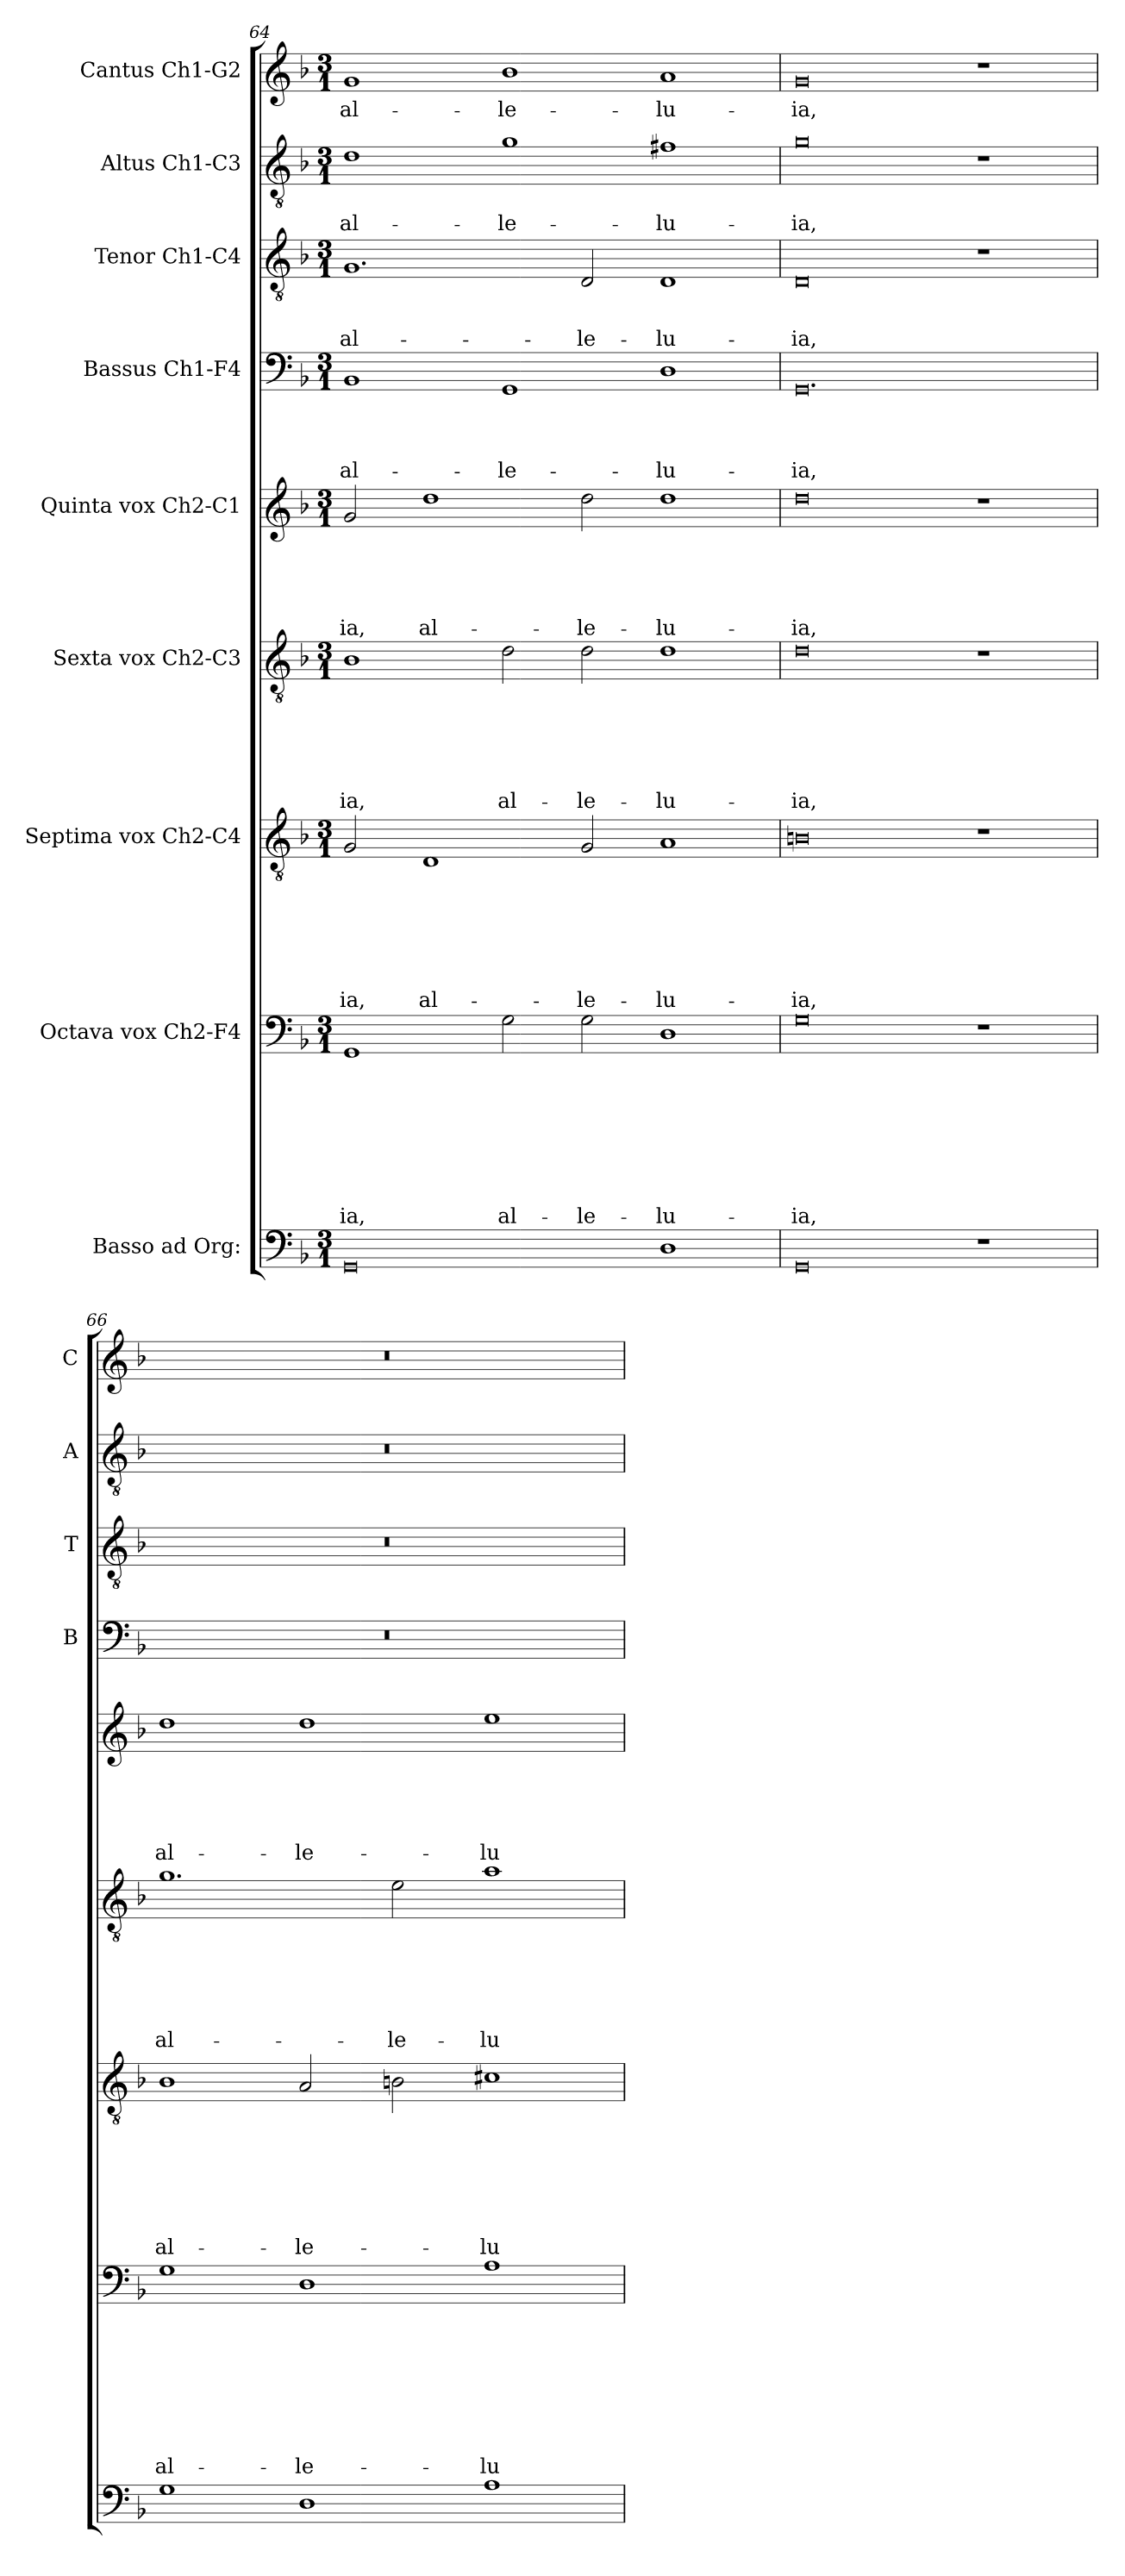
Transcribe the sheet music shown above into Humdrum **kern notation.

**kern	**kern	**text	**text	**text	**text	**text	**text	**text	**text	**kern	**text	**text	**text	**text	**text	**text	**text	**kern	**text	**text	**text	**text	**text	**text	**kern	**text	**text	**text	**text	**text	**kern	**text	**text	**text	**text	**kern	**text	**text	**text	**kern	**text	**text	**kern	**text
*part9	*part8	*part8	*part8	*part8	*part8	*part8	*part8	*part8	*part8	*part7	*part7	*part7	*part7	*part7	*part7	*part7	*part7	*part6	*part6	*part6	*part6	*part6	*part6	*part6	*part5	*part5	*part5	*part5	*part5	*part5	*part4	*part4	*part4	*part4	*part4	*part3	*part3	*part3	*part3	*part2	*part2	*part2	*part1	*part1
*staff9	*staff8	*staff8	*staff8	*staff8	*staff8	*staff8	*staff8	*staff8	*staff8	*staff7	*staff7	*staff7	*staff7	*staff7	*staff7	*staff7	*staff7	*staff6	*staff6	*staff6	*staff6	*staff6	*staff6	*staff6	*staff5	*staff5	*staff5	*staff5	*staff5	*staff5	*staff4	*staff4	*staff4	*staff4	*staff4	*staff3	*staff3	*staff3	*staff3	*staff2	*staff2	*staff2	*staff1	*staff1
*I"Basso ad Org:	*I"Octava vox Ch2-F4	*	*	*	*	*	*	*	*	*I"Septima vox Ch2-C4	*	*	*	*	*	*	*	*I"Sexta vox Ch2-C3	*	*	*	*	*	*	*I"Quinta vox Ch2-C1	*	*	*	*	*	*I"Bassus Ch1-F4	*	*	*	*	*I"Tenor Ch1-C4	*	*	*	*I"Altus Ch1-C3	*	*	*I"Cantus Ch1-G2	*
*	*	*	*	*	*	*	*	*	*	*	*	*	*	*	*	*	*	*	*	*	*	*	*	*	*	*	*	*	*	*	*I'B	*	*	*	*	*I'T	*	*	*	*I'A	*	*	*I'C	*
*clefF4	*clefF4	*	*	*	*	*	*	*	*	*clefGv2	*	*	*	*	*	*	*	*clefGv2	*	*	*	*	*	*	*clefG2	*	*	*	*	*	*clefF4	*	*	*	*	*clefGv2	*	*	*	*clefGv2	*	*	*clefG2	*
*k[b-]	*k[b-]	*	*	*	*	*	*	*	*	*k[b-]	*	*	*	*	*	*	*	*k[b-]	*	*	*	*	*	*	*k[b-]	*	*	*	*	*	*k[b-]	*	*	*	*	*k[b-]	*	*	*	*k[b-]	*	*	*k[b-]	*
*F:	*F:	*	*	*	*	*	*	*	*	*F:	*	*	*	*	*	*	*	*F:	*	*	*	*	*	*	*F:	*	*	*	*	*	*F:	*	*	*	*	*F:	*	*	*	*F:	*	*	*F:	*
*M3/1	*M3/1	*	*	*	*	*	*	*	*	*M3/1	*	*	*	*	*	*	*	*M3/1	*	*	*	*	*	*	*M3/1	*	*	*	*	*	*M3/1	*	*	*	*	*M3/1	*	*	*	*M3/1	*	*	*M3/1	*
=64	=64	=64	=64	=64	=64	=64	=64	=64	=64	=64	=64	=64	=64	=64	=64	=64	=64	=64	=64	=64	=64	=64	=64	=64	=64	=64	=64	=64	=64	=64	=64	=64	=64	=64	=64	=64	=64	=64	=64	=64	=64	=64	=64	=64
!	!	!	!	!	!	!	!	!	!LO:LY:b	!	!	!	!	!	!	!	!LO:LY:b	!	!	!	!	!	!	!LO:LY:b	!	!	!	!	!	!LO:LY:b	!	!	!	!	!LO:LY:b	!	!	!	!LO:LY:b	!	!	!LO:LY:b	!	!LO:LY:b
0GG	1GG	.	.	.	.	.	.	.	-ia,	2G/	.	.	.	.	.	.	-ia,	1B-	.	.	.	.	.	-ia,	2g/	.	.	.	.	-ia,	1BB-	.	.	.	al-	1.G	.	.	al-	1d	.	al-	1g	al-
!	!	!	!	!	!	!	!	!	!	!	!	!	!	!	!	!	!LO:LY:b	!	!	!	!	!	!	!	!	!	!	!	!	!LO:LY:b	!	!	!	!	!	!	!	!	!	!	!	!	!	!
.	.	.	.	.	.	.	.	.	.	1D	.	.	.	.	.	.	al-	.	.	.	.	.	.	.	1dd	.	.	.	.	al-	.	.	.	.	.	.	.	.	.	.	.	.	.	.
!	!	!	!	!	!	!	!	!	!LO:LY:b	!	!	!	!	!	!	!	!	!	!	!	!	!	!	!LO:LY:b	!	!	!	!	!	!	!	!	!	!	!LO:LY:b	!	!	!	!	!	!	!LO:LY:b	!	!LO:LY:b
.	2G\	.	.	.	.	.	.	.	al-	.	.	.	.	.	.	.	.	2d\	.	.	.	.	.	al-	.	.	.	.	.	.	1GG	.	.	.	-le-	.	.	.	.	1g	.	-le-	1b-	-le-
!	!	!	!	!	!	!	!	!	!LO:LY:b	!	!	!	!	!	!	!	!LO:LY:b	!	!	!	!	!	!	!LO:LY:b	!	!	!	!	!	!LO:LY:b	!	!	!	!	!	!	!	!	!LO:LY:b	!	!	!	!	!
.	2G\	.	.	.	.	.	.	.	-le-	2G/	.	.	.	.	.	.	-le-	2d\	.	.	.	.	.	-le-	2dd\	.	.	.	.	-le-	.	.	.	.	.	2D/	.	.	-le-	.	.	.	.	.
!	!	!	!	!	!	!	!	!	!LO:LY:b	!	!	!	!	!	!	!	!LO:LY:b	!	!	!	!	!	!	!LO:LY:b	!	!	!	!	!	!LO:LY:b	!	!	!	!	!LO:LY:b	!	!	!	!LO:LY:b	!	!	!LO:LY:b	!	!LO:LY:b
1D	1D	.	.	.	.	.	.	.	-lu-	1A	.	.	.	.	.	.	-lu-	1d	.	.	.	.	.	-lu-	1dd	.	.	.	.	-lu-	1D	.	.	.	-lu-	1D	.	.	-lu-	1f#X	.	-lu-	1a	-lu-
=65	=65	=65	=65	=65	=65	=65	=65	=65	=65	=65	=65	=65	=65	=65	=65	=65	=65	=65	=65	=65	=65	=65	=65	=65	=65	=65	=65	=65	=65	=65	=65	=65	=65	=65	=65	=65	=65	=65	=65	=65	=65	=65	=65	=65
!	!	!	!	!	!	!	!	!	!LO:LY:b	!	!	!	!	!	!	!	!LO:LY:b	!	!	!	!	!	!	!LO:LY:b	!	!	!	!	!	!LO:LY:b	!	!	!	!	!LO:LY:b	!	!	!	!LO:LY:b	!	!	!LO:LY:b	!	!LO:LY:b
0GG	0G	.	.	.	.	.	.	.	-ia,	0Bn	.	.	.	.	.	.	-ia,	0d	.	.	.	.	.	-ia,	0dd	.	.	.	.	-ia,	0.GG	.	.	.	-ia,	0D	.	.	-ia,	0g	.	-ia,	0g	-ia,
1r	1r	.	.	.	.	.	.	.	.	1r	.	.	.	.	.	.	.	1r	.	.	.	.	.	.	1r	.	.	.	.	.	.	.	.	.	.	1r	.	.	.	1r	.	.	1r	.
=66	=66	=66	=66	=66	=66	=66	=66	=66	=66	=66	=66	=66	=66	=66	=66	=66	=66	=66	=66	=66	=66	=66	=66	=66	=66	=66	=66	=66	=66	=66	=66	=66	=66	=66	=66	=66	=66	=66	=66	=66	=66	=66	=66	=66
!	!	!	!	!	!	!	!	!	!LO:LY:b	!	!	!	!	!	!	!	!LO:LY:b	!	!	!	!	!	!	!LO:LY:b	!	!	!	!	!	!LO:LY:b	!	!	!	!	!	!	!	!	!	!	!	!	!	!
1G	1G	.	.	.	.	.	.	.	al-	1B-	.	.	.	.	.	.	al-	1.g	.	.	.	.	.	al-	1dd	.	.	.	.	al-	0.r	.	.	.	.	0.r	.	.	.	0.r	.	.	0.r	.
!	!	!	!	!	!	!	!	!	!LO:LY:b	!	!	!	!	!	!	!	!LO:LY:b	!	!	!	!	!	!	!	!	!	!	!	!	!LO:LY:b	!	!	!	!	!	!	!	!	!	!	!	!	!	!
1D	1D	.	.	.	.	.	.	.	-le-	2A/	.	.	.	.	.	.	-le-	.	.	.	.	.	.	.	1dd	.	.	.	.	-le-	.	.	.	.	.	.	.	.	.	.	.	.	.	.
!	!	!	!	!	!	!	!	!	!	!	!	!	!	!	!	!	!	!	!	!	!	!	!	!LO:LY:b	!	!	!	!	!	!	!	!	!	!	!	!	!	!	!	!	!	!	!	!
.	.	.	.	.	.	.	.	.	.	2Bn\	.	.	.	.	.	.	.	2e\	.	.	.	.	.	-le-	.	.	.	.	.	.	.	.	.	.	.	.	.	.	.	.	.	.	.	.
!	!	!	!	!	!	!	!	!	!LO:LY:b	!	!	!	!	!	!	!	!LO:LY:b	!	!	!	!	!	!	!LO:LY:b	!	!	!	!	!	!LO:LY:b	!	!	!	!	!	!	!	!	!	!	!	!	!	!
1A	1A	.	.	.	.	.	.	.	-lu-	1c#X	.	.	.	.	.	.	-lu-	1a	.	.	.	.	.	-lu-	1ee	.	.	.	.	-lu-	.	.	.	.	.	.	.	.	.	.	.	.	.	.
=	=	=	=	=	=	=	=	=	=	=	=	=	=	=	=	=	=	=	=	=	=	=	=	=	=	=	=	=	=	=	=	=	=	=	=	=	=	=	=	=	=	=	=	=
*-	*-	*-	*-	*-	*-	*-	*-	*-	*-	*-	*-	*-	*-	*-	*-	*-	*-	*-	*-	*-	*-	*-	*-	*-	*-	*-	*-	*-	*-	*-	*-	*-	*-	*-	*-	*-	*-	*-	*-	*-	*-	*-	*-	*-
